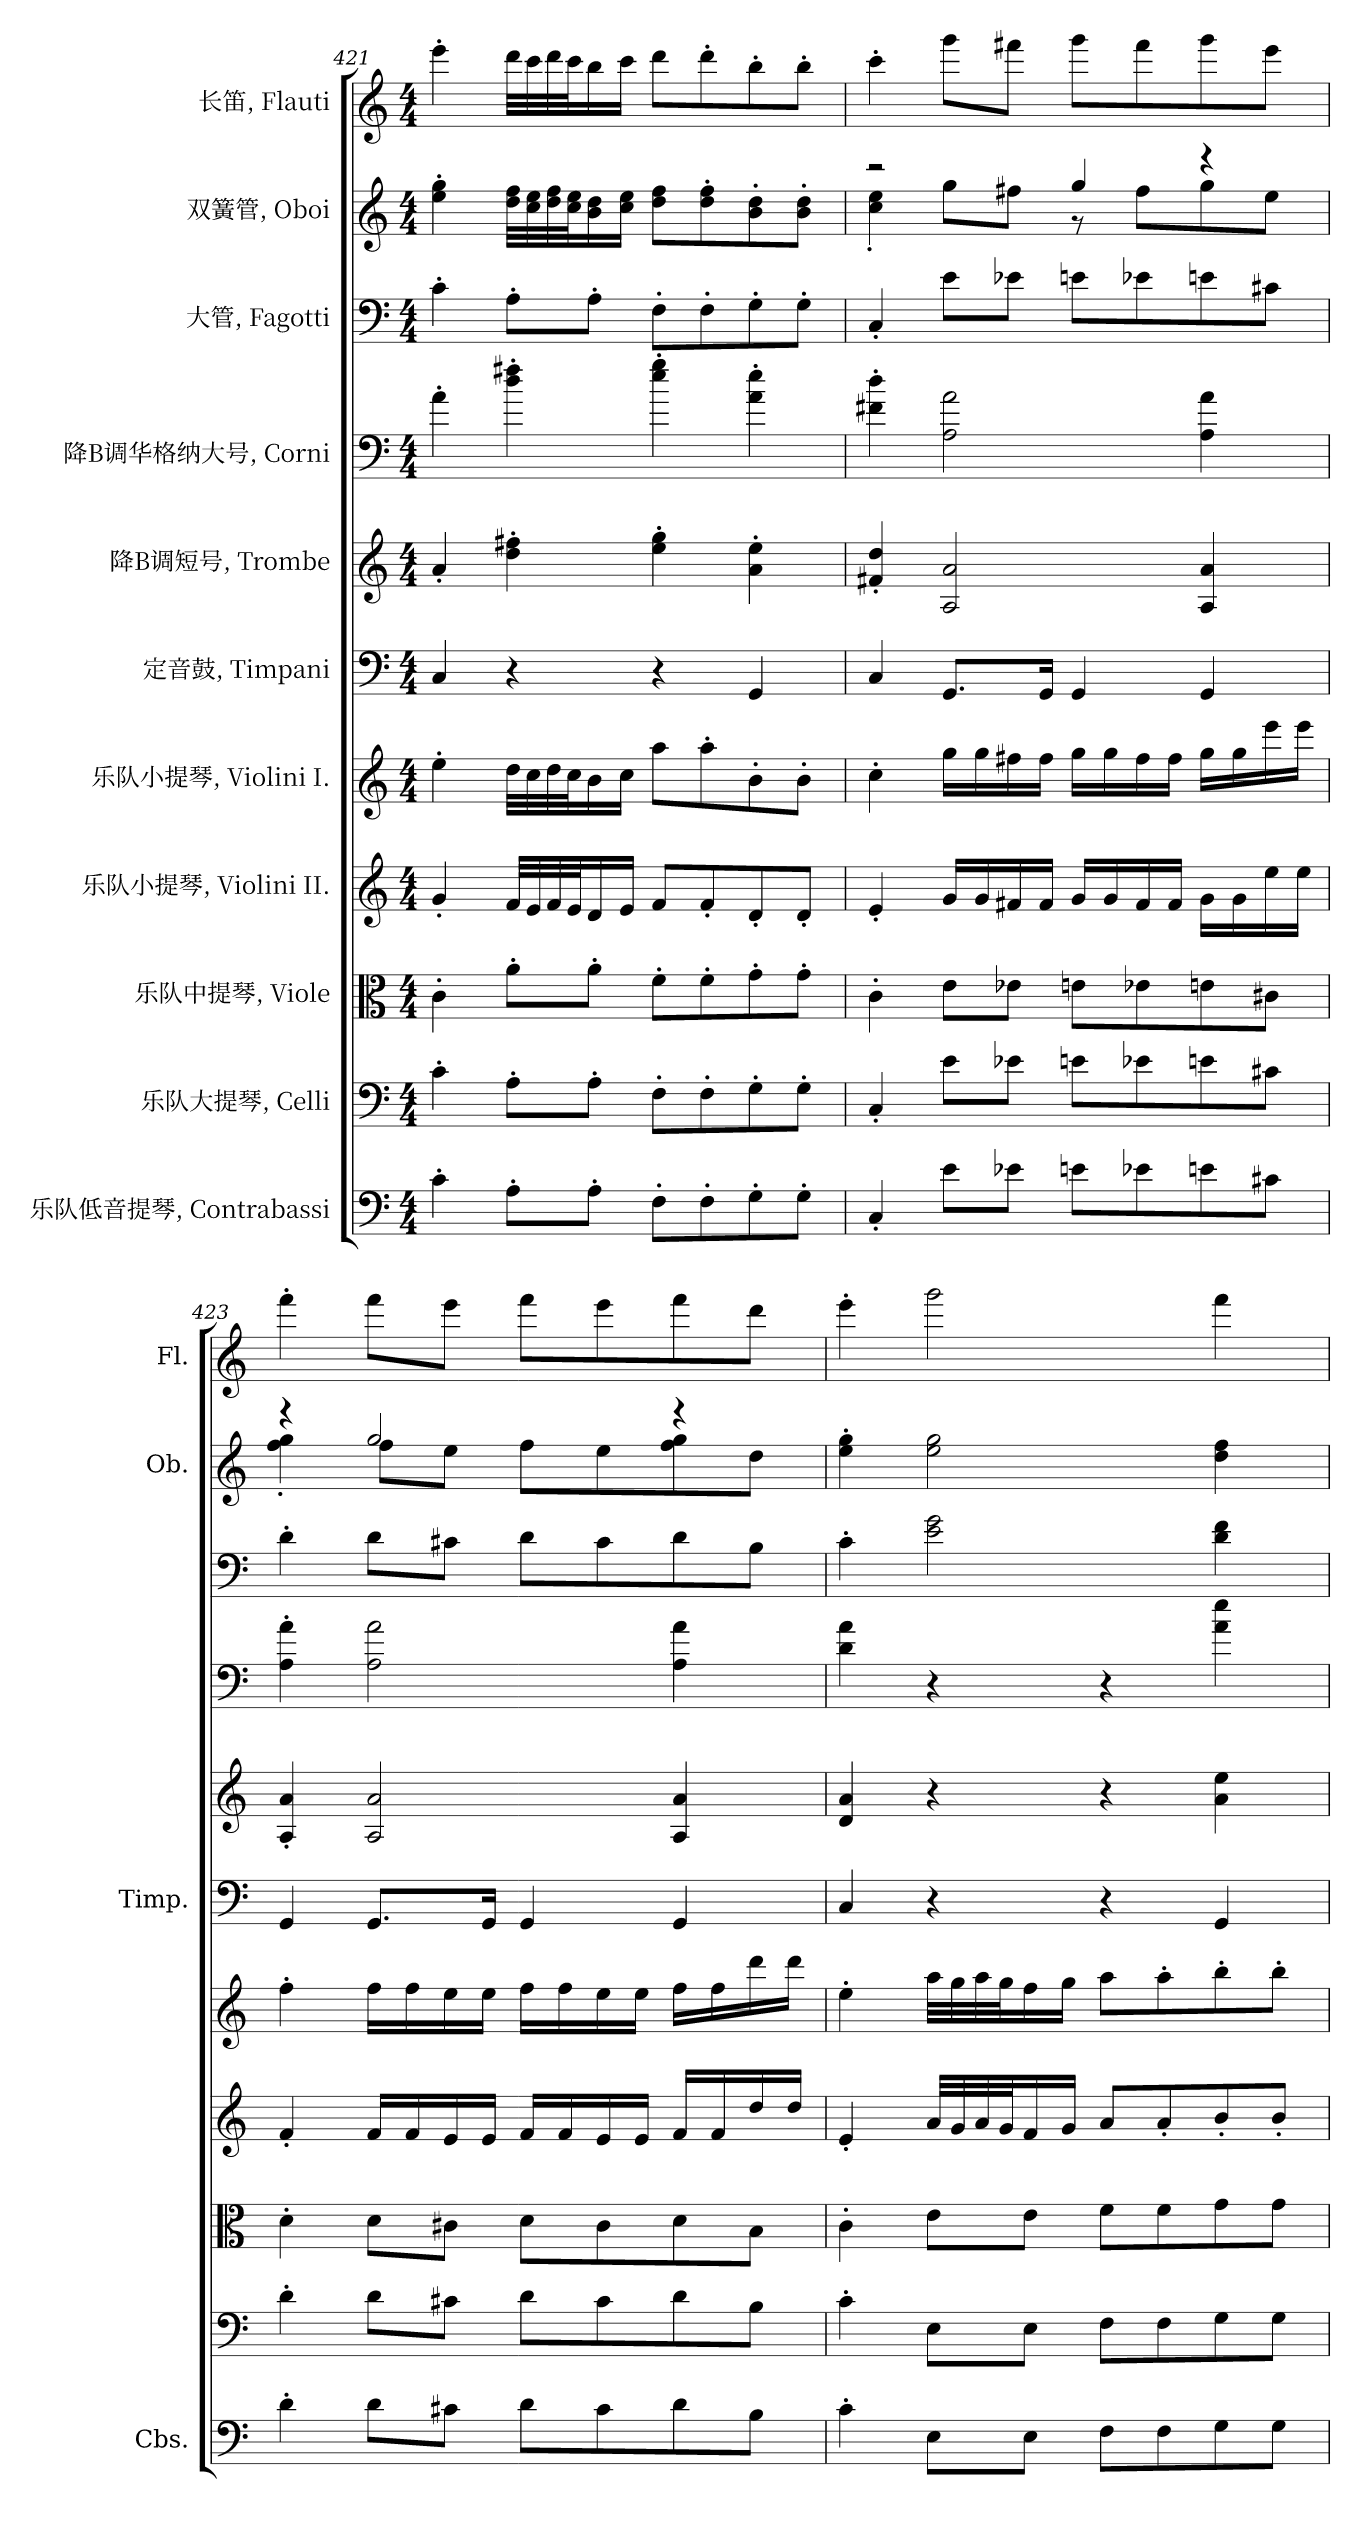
**kern	**kern	**kern	**kern	**kern	**kern	**kern	**kern	**kern	**kern	**kern
*part11	*part10	*part9	*part8	*part7	*part6	*part5	*part4	*part3	*part2	*part1
*staff11	*staff10	*staff9	*staff8	*staff7	*staff6	*staff5	*staff4	*staff3	*staff2	*staff1
*I"乐队低音提琴, Contrabassi	*I"乐队大提琴, Celli	*I"乐队中提琴, Viole	*I"乐队小提琴, Violini II.	*I"乐队小提琴, Violini I.	*I"定音鼓, Timpani	*I"降B调短号, Trombe	*I"降B调华格纳大号, Corni	*I"大管, Fagotti	*I"双簧管, Oboi	*I"长笛, Flauti
*I'Cbs.	*	*	*	*	*I'Timp.	*	*	*	*I'Ob.	*I'Fl.
*clefF4	*clefF4	*clefC3	*clefG2	*clefG2	*clefF4	*clefG2	*clefF4	*clefF4	*clefG2	*clefG2
*ITrd7c12	*	*	*	*	*	*ITrd1c2	*ITrd1c2	*	*	*
*k[]	*k[]	*k[]	*k[]	*k[]	*k[]	*k[b-e-]	*k[b-e-]	*k[]	*k[]	*k[]
*M4/4	*M4/4	*M4/4	*M4/4	*M4/4	*M4/4	*M4/4	*M4/4	*M4/4	*M4/4	*M4/4
=421	=421	=421	=421	=421	=421	=421	=421	=421	=421	=421
4C'\	4c'\	4c'\	4g'/	4ee'\	4C/	4g'/	4g'\	4c'\	4ee\' 4gg\'	4eee'\
8AA'\L	8A'\L	8a'\L	32f/LLL	32dd\LLL	4r	4cc\' 4een\'	4cc\' 4een\'	8A'\L	32dd\ 32ff\LLL	32ddd\LLL
.	.	.	32e/	32cc\	.	.	.	.	32cc\ 32ee\	32ccc\
.	.	.	32f/	32dd\	.	.	.	.	32dd\ 32ff\	32ddd\
.	.	.	32e/J	32cc\J	.	.	.	.	32cc\ 32ee\J	32ccc\J
8AA'\J	8A'\J	8a'\J	16d/	16b\	.	.	.	8A'\J	16b\ 16dd\	16bb\
.	.	.	16e/JJ	16cc\JJ	.	.	.	.	16cc\ 16ee\JJ	16ccc\JJ
8FF'\L	8F'\L	8f'\L	8f/L	8aa\L	4r	4dd\' 4ff\'	4dd\' 4ff\'	8F'\L	8dd\ 8ff\L	8ddd\L
8FF'\	8F'\	8f'\	8f'/	8aa'\	.	.	.	8F'\	8dd\' 8ff\'	8ddd'\
8GG'\	8G'\	8g'\	8d'/	8b'\	4GG/	4g\' 4dd\'	4g\' 4dd\'	8G'\	8b\' 8dd\'	8bb'\
8GG'\J	8G'\J	8g'\J	8d'/J	8b'\J	.	.	.	8G'\J	8b\' 8dd\'J	8bb'\J
!!LO:PB:g=z
=422	=422	=422	=422	=422	=422	=422	=422	=422	=422	=422
*	*	*	*	*	*	*	*	*	*^	*
4CC'/	4C'/	4c'\	4e'/	4cc'\	4C/	4en/' 4cc/'	4en\' 4cc\'	4C'/	2r	4cc\' 4ee\'	4ccc'\
8E\L	8e\L	8e\L	16g/LL	16gg\LL	8.GG/L	2G/ 2g/	2G\ 2g\	8e\L	.	8gg\L	8ggg\L
.	.	.	16g/	16gg\	.	.	.	.	.	.	.
8E-X\J	8e-X\J	8e-X\J	16f#X/	16ff#X\	.	.	.	8e-X\J	.	8ff#X\J	8fff#X\J
.	.	.	16f#/JJ	16ff#\JJ	16GG/Jk	.	.	.	.	.	.
8En\L	8en\L	8en\L	16g/LL	16gg\LL	4GG/	.	.	8en\L	4gg/	8r	8ggg\L
.	.	.	16g/	16gg\	.	.	.	.	.	.	.
8E-X\	8e-X\	8e-X\	16f#/	16ff#\	.	.	.	8e-X\	.	8ff#\L	8fff#\
.	.	.	16f#/JJ	16ff#\JJ	.	.	.	.	.	.	.
8En\	8en\	8en\	16g\LL	16gg\LL	4GG/	4G/ 4g/	4G\ 4g\	8en\	4r	8gg\	8ggg\
.	.	.	16g\	16gg\	.	.	.	.	.	.	.
8C#X\J	8c#X\J	8c#X\J	16ee\	16eee\	.	.	.	8c#X\J	.	8ee\J	8eee\J
.	.	.	16ee\JJ	16eee\JJ	.	.	.	.	.	.	.
=423	=423	=423	=423	=423	=423	=423	=423	=423	=423	=423	=423
4D'\	4d'\	4d'\	4f'/	4ff'\	4GG/	4G/' 4g/'	4G\' 4g\'	4d'\	4r	4ff\' 4gg\'	4fff'\
8D\L	8d\L	8d\L	16f/LL	16ff\LL	8.GG/L	2G/ 2g/	2G\ 2g\	8d\L	2gg/	8ff\L	8fff\L
.	.	.	16f/	16ff\	.	.	.	.	.	.	.
8C#X\J	8c#X\J	8c#X\J	16e/	16ee\	.	.	.	8c#X\J	.	8ee\J	8eee\J
.	.	.	16e/JJ	16ee\JJ	16GG/Jk	.	.	.	.	.	.
8D\L	8d\L	8d\L	16f/LL	16ff\LL	4GG/	.	.	8d\L	.	8ff\L	8fff\L
.	.	.	16f/	16ff\	.	.	.	.	.	.	.
8C#\	8c#\	8c#\	16e/	16ee\	.	.	.	8c#\	.	8ee\	8eee\
.	.	.	16e/JJ	16ee\JJ	.	.	.	.	.	.	.
8D\	8d\	8d\	16f/LL	16ff\LL	4GG/	4G/ 4g/	4G\ 4g\	8d\	4r	8ff\ 8gg\	8fff\
.	.	.	16f/	16ff\	.	.	.	.	.	.	.
8BB\J	8B\J	8B\J	16dd/	16ddd\	.	.	.	8B\J	.	8dd\J	8ddd\J
.	.	.	16dd/JJ	16ddd\JJ	.	.	.	.	.	.	.
*	*	*	*	*	*	*	*	*	*v	*v	*
!!LO:PB:g=z
=424	=424	=424	=424	=424	=424	=424	=424	=424	=424	=424
4C'\	4c'\	4c'\	4e'/	4ee'\	4C/	4c/ 4g/	4c\ 4g\	4c'\	4ee\' 4gg\'	4eee'\
8EE\L	8E\L	8e\L	32a/LLL	32aa\LLL	4r	4r	4r	2e\ 2g\	2ee\ 2gg\	2ggg\
.	.	.	32g/	32gg\	.	.	.	.	.	.
.	.	.	32a/	32aa\	.	.	.	.	.	.
.	.	.	32g/J	32gg\J	.	.	.	.	.	.
8EE\J	8E\J	8e\J	16f/	16ff\	.	.	.	.	.	.
.	.	.	16g/JJ	16gg\JJ	.	.	.	.	.	.
8FF\L	8F\L	8f\L	8a/L	8aa\L	4r	4r	4r	.	.	.
8FF\	8F\	8f\	8a'/	8aa'\	.	.	.	.	.	.
8GG\	8G\	8g\	8b'/	8bb'\	4GG/	4g\ 4dd\	4g\ 4dd\	4d\ 4f\	4dd\ 4ff\	4fff\
8GG\J	8G\J	8g\J	8b'/J	8bb'\J	.	.	.	.	.	.
=	=	=	=	=	=	=	=	=	=	=
*-	*-	*-	*-	*-	*-	*-	*-	*-	*-	*-
